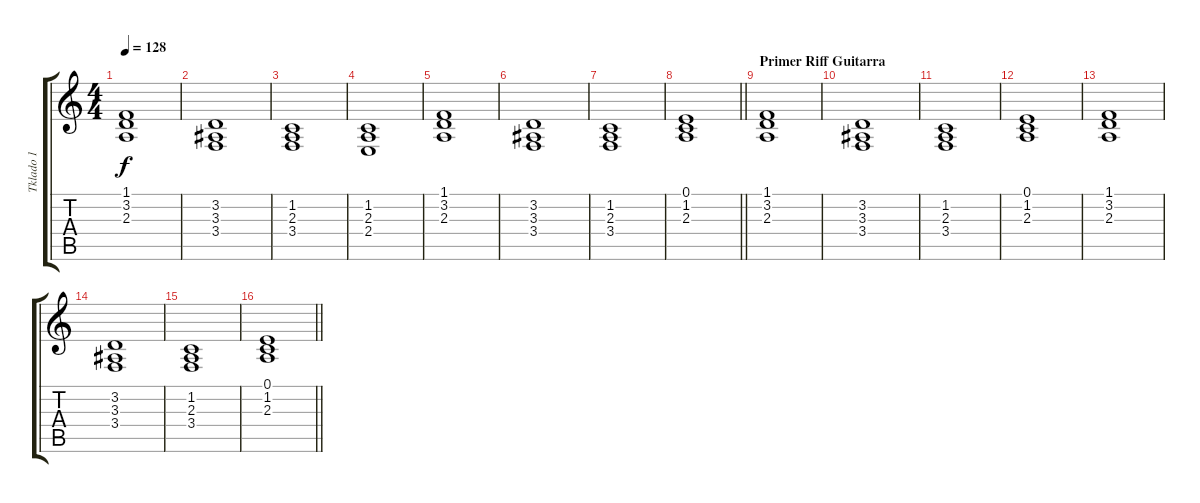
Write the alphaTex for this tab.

\track ("Tklado 1" "Tklado 1") {instrument choiraahs}
\staff {score tabs}
\tuning (E4 B3 G3 D3 A2 E2) {hide}
\ts (4 4)
\tempo 128
\clef g2
\ks c
(1.1 3.2 2.3).1{dy f} |
(3.2 3.3 3.4).1 |
(1.2 2.3 3.4).1 |
(1.2 2.3 2.4).1 |
(1.1 3.2 2.3).1 |
(3.2 3.3 3.4).1 |
(1.2 2.3 3.4).1 |
\barLineRight lightlight
(0.1 1.2 2.3).1 |
\section ("" "Primer Riff Guitarra")
(1.1 3.2 2.3).1 |
(3.2 3.3 3.4).1 |
(1.2 2.3 3.4).1 |
(0.1 1.2 2.3).1 |
(1.1 3.2 2.3).1 |
(3.2 3.3 3.4).1 |
(1.2 2.3 3.4).1 |
\barLineRight lightlight
(0.1 1.2 2.3).1
